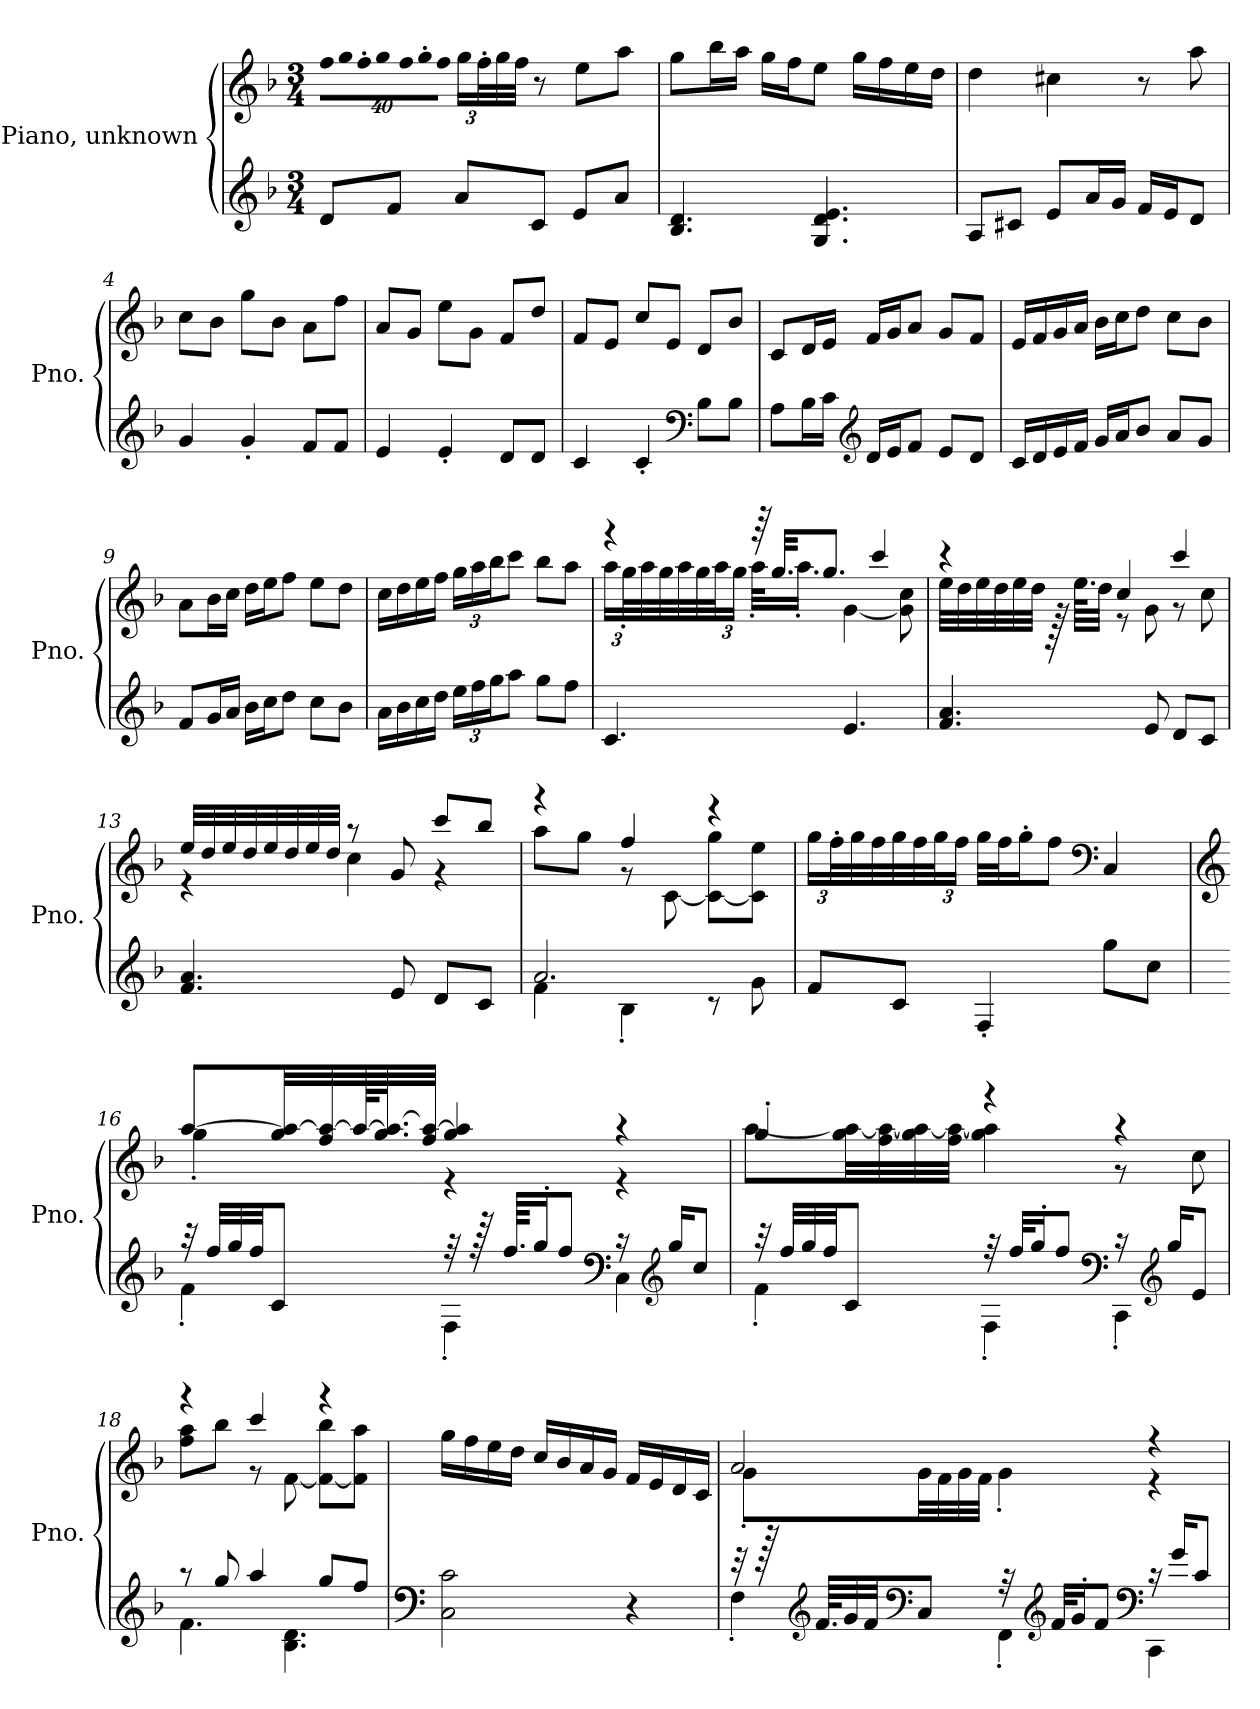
**kern	**kern
*part1	*part1
*staff2	*staff1
*I"Piano, unknown	*
*I'Pno.	*
*clefG2	*clefG2
*k[b-]	*k[b-]
*M3/4	*M3/4
*MM108	*MM108
*	*Xbrackettup
=1	=1
!	!LO:N:vis=32
8d/L	640%23ff\LLL
!	!LO:N:vis=32
.	640%23gg\
!	!LO:N:vis=32
.	640%23ff'\
!	!LO:N:vis=32
.	640%23gg\
8f/J	.
!	!LO:N:vis=32
.	640%23ff\
!	!LO:N:vis=32
.	640%23gg'\
!	!LO:N:vis=32
.	640%23ff\JJJ
8a/L	.
.	24gg\LL
.	48ff'\L
.	32gg\
.	32ff\JJJ
8c/J	.
.	8r
8e/L	.
.	8ee\L
8a/J	.
.	8aa\J
640ryy	.
=2	=2
4.B-/ 4.d/	8gg\L
.	16bb-\L
.	16aa\JJ
.	16gg\LL
.	16ff\J
4.G/ 4.d/ 4.e/	8ee\J
.	16gg\LL
.	16ff\
.	16ee\
.	16dd\JJ
=3	=3
8A/L	4dd\
8c#X/J	.
8e/L	4cc#X\
16a/L	.
16g/JJ	.
16f/LL	8r
16e/J	.
8d/J	8aa\
=4	=4
4g/	8cc\L
.	8b-\J
4g'/	8gg\L
.	8b-\J
8f/L	8a\L
8f/J	8ff\J
!!LO:LB:g=z
=5	=5
4e/	8a/L
.	8g/J
4e'/	8ee\L
.	8g\J
8d/L	8f/L
8d/J	8dd/J
=6	=6
4c/	8f/L
.	8e/J
4c'/	8cc/L
.	8e/J
*clefF4	*
8B-\L	8d/L
8B-\J	8b-/J
=7	=7
8A\L	8c/L
16B-\L	16d/L
16c\JJ	16e/JJ
*clefG2	*
16d/LL	16f/LL
16e/J	16g/J
8f/J	8a/J
8e/L	8g/L
8d/J	8f/J
=8	=8
16c/LL	16e/LL
16d/	16f/
16e/	16g/
16f/JJ	16a/JJ
16g/LL	16b-\LL
16a/J	16cc\J
8b-/J	8dd\J
8a/L	8cc\L
8g/J	8b-\J
=9	=9
8f/L	8a\L
16g/L	16b-\L
16a/JJ	16cc\JJ
16b-\LL	16dd\LL
16cc\J	16ee\J
8dd\J	8ff\J
8cc\L	8ee\L
8b-\J	8dd\J
!!LO:LB:g=z
=10	=10
16a\LL	16cc\LL
16b-\	16dd\
16cc\	16ee\
16dd\JJ	16ff\JJ
*Xbrackettup	*
24ee\LL	24gg\LL
24ff\	24aa\
24gg\J	24bb-\J
8aa\J	8ccc\J
8gg\L	8bb-\L
8ff\J	8aa\J
=11	=11
*	*^
4.c/	4r	24aa\LL
.	.	48gg'\L
.	.	32aa\
.	.	32gg\
.	.	32aa\
.	.	32gg\
.	.	48aa\J
.	.	24gg\JJ
.	64r	32aa'\KLL
.	32.gg/KKL	.
.	.	16.aa'\JJ
.	8.gg/J	.
4.e/	.	[4g\
.	4ccc/	.
.	.	8g\] 8cc\
=12	=12	=12
4.f/ 4.a/	4r	32ee\LLL
.	.	32dd\
.	.	32ee\
.	.	32dd\
.	.	32ee\
.	.	32dd\JJJ
.	.	128r
.	.	64.ee\KLLL
.	.	32dd\JJJ
.	4cc/	8r
8e/	.	8g\
8d/L	4ccc/	8r
8c/J	.	8cc\
!!LO:LB:g=z	!!
=13	=13	=13
4.f/ 4.a/	32ee/LLL	4r
.	32dd/	.
.	32ee/	.
.	32dd/	.
.	32ee/	.
.	32dd/	.
.	32ee/	.
.	32dd/JJJ	.
.	8r	4cc\
8e/	8g/	.
8d/L	8ccc/L	4r
8c/J	8bb-/J	.
=14	=14	=14
*^	*	*
2.a/	4f\	4r	8aa\L
.	.	.	8gg\J
.	4B-'\	4ff/	8r
.	.	.	[8c\
.	8r	4r	8c\_ 8gg\L
.	8g\	.	8c\] 8ee\J
*v	*v	*	*
*	*v	*v
=15	=15
8f/L	24gg\LL
.	48ff'\L
.	32gg\
.	32ff\
8c/J	32gg\
.	32ff\
.	48gg\J
.	24ff\JJ
4F'/	32gg\LLL
.	32ff\J
.	16gg'\J
.	8ff\J
*	*clefF4
8gg\L	4C/
8cc\J	.
!!LO:LB:g=z
=16	=16
*	*clefG2
*^	*^
32r	4f'\	[8aa/L	4gg'\
32ff/LLL	.	.	.
32gg/	.	.	.
32ff/JJ	.	.	.
8c/J	.	32gg/ 32aa/_LL	.
.	.	32ff/ 32aa/_	.
.	.	128aa/KL_	.
.	.	64.gg/ 64.aa/_J	.
.	.	32ff/ 32aa/_JJJ	.
32r	4F'\	4gg/ 4aa/]	4r
128r	.	.	.
64.ff/KKLL	.	.	.
16gg'/J	.	.	.
8ff/J	.	.	.
*clefF4	*	*	*
16r	4C\	4r	4r
*clefG2	*	*	*
16gg/KL	.	.	.
8cc/J	.	.	.
!!LO:LB:g=z	!!
=17	=17	=17	=17
32r	4f'\	4gg'/	[8aa\L
32ff/LLL	.	.	.
32gg/	.	.	.
32ff/JJ	.	.	.
8c/J	.	.	32gg\ 32aa\_LL
.	.	.	32ff\ 32aa\_
.	.	.	32gg\ 32aa\_
.	.	.	32ff\ 32aa\_JJJ
32r	4F'\	4r	4gg\ 4aa\]
32ff/KLL	.	.	.
16gg'/J	.	.	.
8ff/J	.	.	.
*clefF4	*	*	*
16r	4CC'\	4r	8r
*clefG2	*	*	*
16gg/KL	.	.	.
8e/J	.	.	8cc\
=18	=18	=18	=18
8r	4.f\	4r	8ff\ 8aa\L
8gg/	.	.	8bb-\J
4aa/	.	4ccc/	8r
.	4.B-\ 4.d\	.	[8f\
8gg/L	.	4r	8f\_ 8bb-\L
8ff/J	.	.	8f\] 8aa\J
*v	*v	*	*
*	*v	*v
=19	=19
*clefF4	*
2C\ 2c\	16gg\LL
.	16ff\
.	16ee\
.	16dd\JJ
.	16cc/LL
.	16b-/
.	16a/
.	16g/JJ
4r	16f/LL
.	16e/
.	16d/
.	16c/JJ
!!LO:PB:g=z
=20	=20
*^	*^
32r	4F'\	2a/	8g'\L
128r	.	.	.
*clefG2	*	*	*
64.f/KLLL	.	.	.
32g/	.	.	.
32f/JJ	.	.	.
*clefF4	*	*	*
8C/J	.	.	32g\LL
.	.	.	32f\
.	.	.	32g\
.	.	.	32f\JJJ
32r	4FF'\	.	4g'\
*clefG2	*	*	*
32f/KLL	.	.	.
16g'/J	.	.	.
8f/J	.	.	.
*clefF4	*	*	*
16r	4CC\	4r	4r
16g/KL	.	.	.
8c/J	.	.	.
*v	*v	*	*
*	*v	*v
=	=
*-	*-
